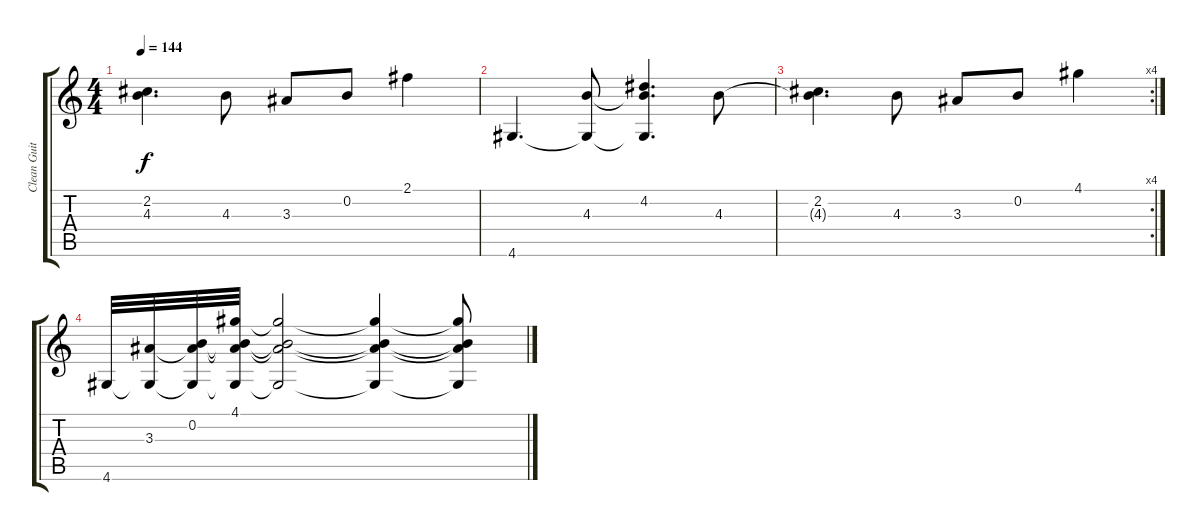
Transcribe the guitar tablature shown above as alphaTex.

\track ("Clean Guitar" "Clean Guit") {instrument electricguitarclean}
\staff {score tabs}
\tuning (E4 B3 G3 D3 A2 E2) {hide}
\ts (4 4)
\tempo 144
\clef g2
\ks c
(2.2 4.3{t}).4{d dy f} 4.3.8 3.3.8 0.2.8 2.1.4 |
4.6.4{d} (4.3 4.6{t}).8 (4.2 4.3{t} 4.6{t}).4{d} 4.3.8 |
\rc 4
(2.2 4.3{t}).4{d} 4.3.8 3.3.8 0.2.8 4.1.4 |
4.6.32 (3.3 4.6{t}).32 (0.2 3.3{t} 4.6{t}).32 (4.1 0.2{t} 3.3{t} 4.6{t}).32 (4.1{t} 0.2{t} 3.3{t} 4.6{t}).2 (4.1{t} 0.2{t} 3.3{t} 4.6{t}).4 (4.1{t} 0.2{t} 3.3{t} 4.6{t}).8
